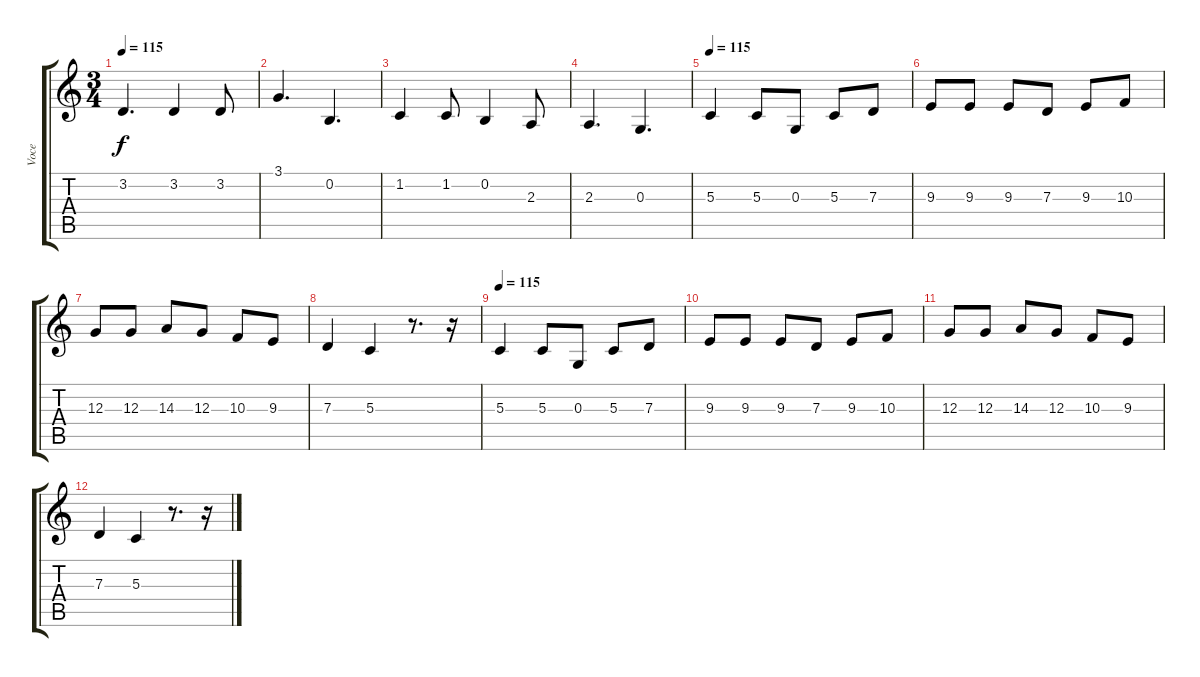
\track ("Voce" "Voce") {instrument oboe}
\staff {score tabs}
\tuning (E4 B3 G3 D3 A2 E2) {hide}
\ts (3 4)
\tempo 115
\clef g2
\ks c
3.2.4{d dy f} 3.2.4 3.2.8 |
3.1.4{d} 0.2.4{d} |
1.2.4 1.2.8 0.2.4 2.3.8 |
2.3.4{d} 0.3.4{d} |
\tempo 115
5.3.4 5.3.8 0.3.8 5.3.8 7.3.8 |
9.3.8 9.3.8 9.3.8 7.3.8 9.3.8 10.3.8 |
12.3.8 12.3.8 14.3.8 12.3.8 10.3.8 9.3.8 |
7.3.4 5.3.4 r.8{d} r.16 |
\tempo 115
5.3.4 5.3.8 0.3.8 5.3.8 7.3.8 |
9.3.8 9.3.8 9.3.8 7.3.8 9.3.8 10.3.8 |
12.3.8 12.3.8 14.3.8 12.3.8 10.3.8 9.3.8 |
7.3.4 5.3.4 r.8{d} r.16
